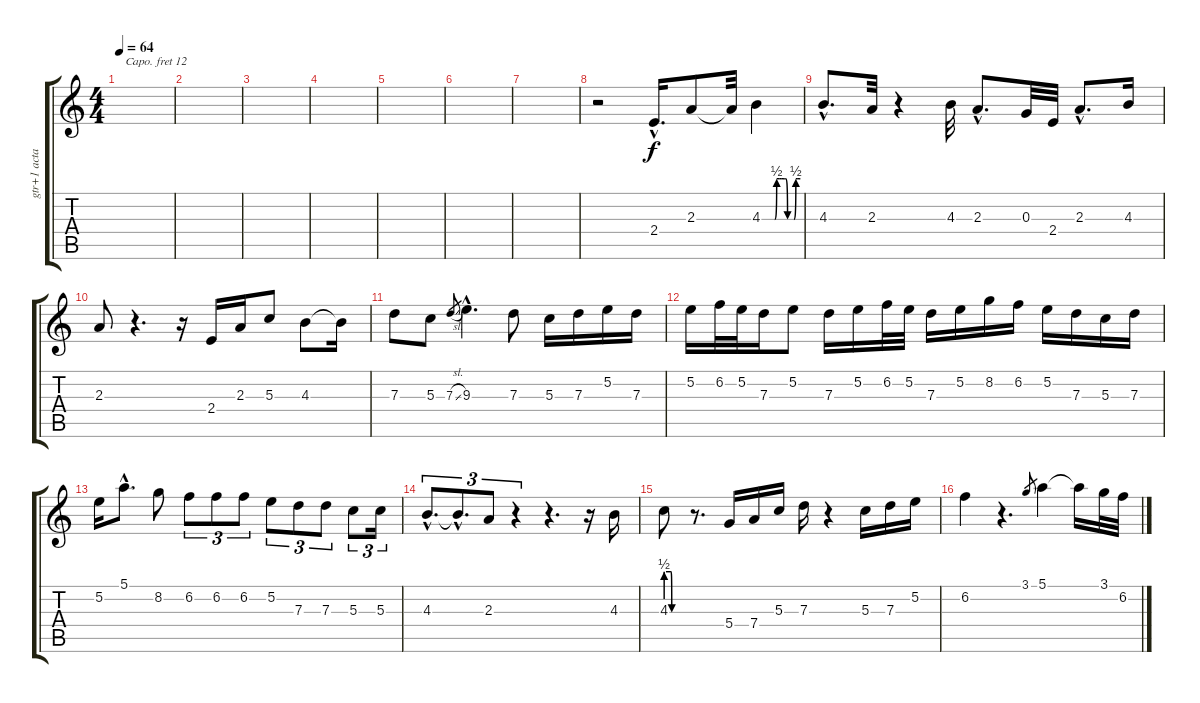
\track ("gtr+1 actave" "gtr+1 acta") {instrument sitar}
\staff {score tabs}
\capo 12
\tuning (E4 B3 G3 D3 A2 E2) {hide}
\ts (4 4)
\tempo 64
\clef g2
\ks c
|
|
|
|
|
|
|
r.2 2.4{hac}.16{d} 2.3.8 2.3{t}.32 4.3{be (custom 0 0 8 0 10 0 12 0 14 0 16 0 20 0 23 2 27 2 31 2 33 2 35 2 37 2 40 0 43 0 45 0 50 0 53 2 55 2 58 2 60 2)}.4 |
4.3{hac}.8{d} 2.3.32 r.4 4.3.32 2.3{hac}.8{d} 0.3.32 2.4.32 2.3{hac}.8{d} 4.3.16 |
2.3.8 r.4{d} r.16 2.4.16 2.3.16 5.3.8 4.3.8 4.3{t}.16 |
7.3.8 5.3.8 7.3{sl}.8{gr} 9.3{hac}.4{d} 7.3.8 5.3.16 7.3.16 5.2.16 7.3.16 |
5.2.16 6.2.32 5.2.32 7.3.16 5.2.8 7.3.16 5.2.16 6.2.32 5.2.32 7.3.16 5.2.16 8.2.16 6.2.16 5.2.16 7.3.16 5.3.16 7.3.16 |
5.2.16 5.1{hac}.8{d} 8.2.8 6.2.8{tu (3 2)} 6.2.8{tu (3 2)} 6.2.8{tu (3 2)} 5.2.8{tu (3 2)} 7.3.8{tu (3 2)} 7.3.8{tu (3 2)} 5.3.8{tu (3 2)} 5.3.16{tu (3 2)} |
4.3{hac}.8{d tu (3 2)} 4.3{hac t}.8{d tu (3 2)} 2.3.8{tu (3 2)} r.4{tu (3 2)} r.4{d} r.16 4.3.16 |
4.3{be (custom 0 2 12 2 15 2 17 0 30 0 33 0 45 0 60 0)}.8 r.8{d} 5.4.16 7.4.16 5.3.16 7.3.16 r.4 5.3.16 7.3.16 5.2.16 |
6.2.4 r.4{d} 3.1.8{gr} 5.1.4 5.1{t}.16 3.1.32 6.2.32
